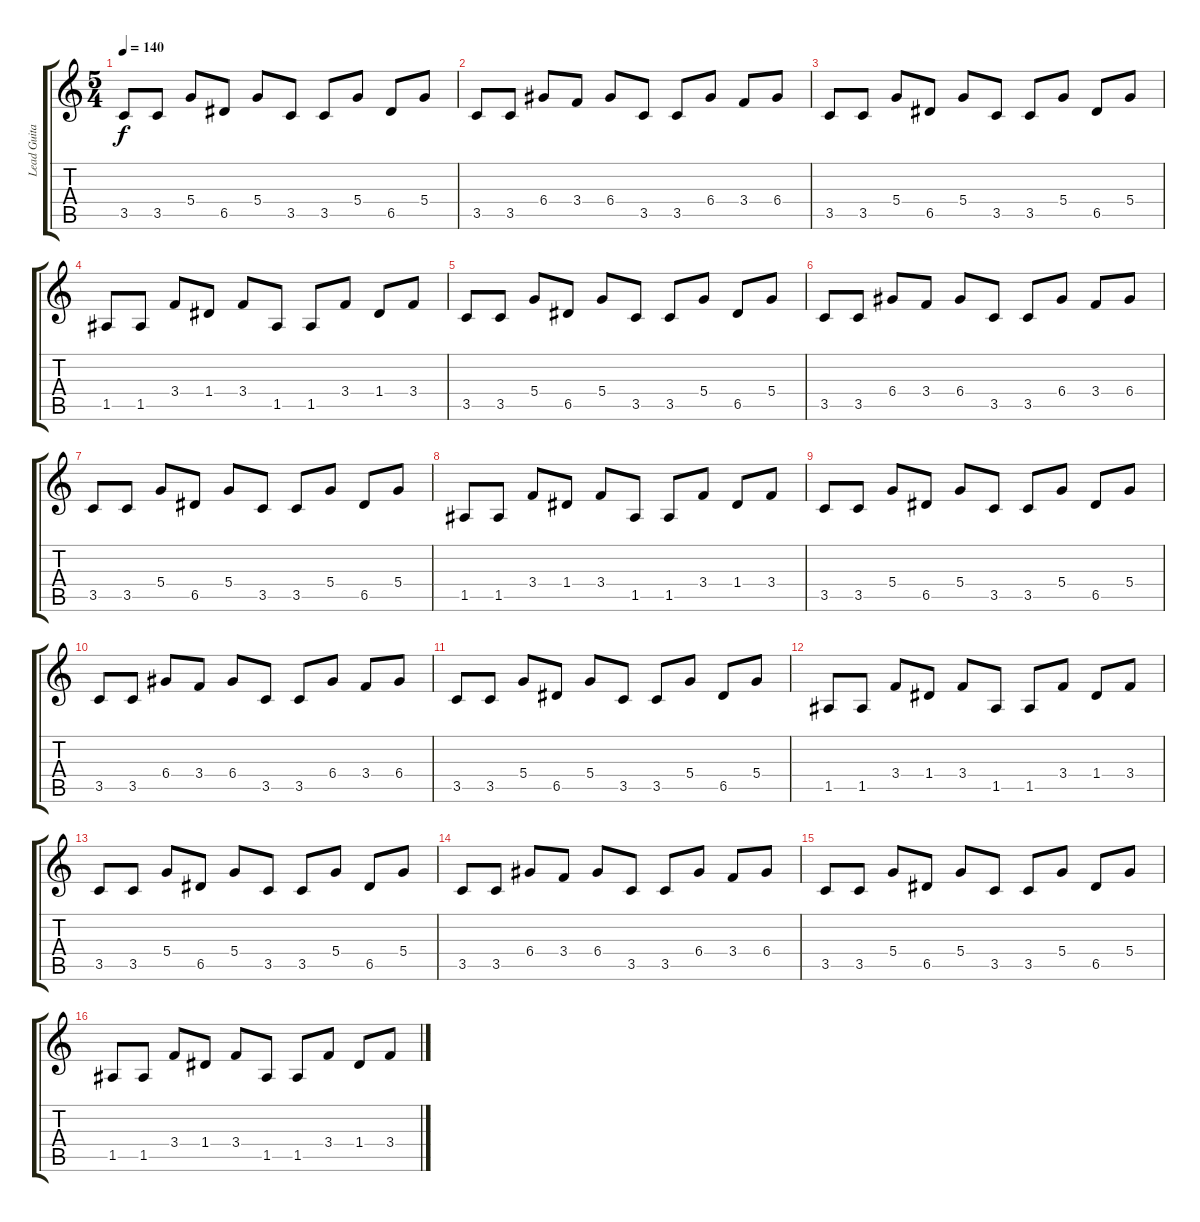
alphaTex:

\track ("Lead Guitar" "Lead Guita") {instrument distortionguitar}
\staff {score tabs}
\tuning (E4 B3 G3 D3 A2 E2) {hide}
\ts (5 4)
\tempo 140
\clef g2
\ks c
3.5.8{dy f instrument distortionguitar} 3.5.8 5.4.8 6.5.8 5.4.8 3.5.8 3.5.8 5.4.8 6.5.8 5.4.8 |
3.5.8 3.5.8 6.4.8 3.4.8 6.4.8 3.5.8 3.5.8 6.4.8 3.4.8 6.4.8 |
3.5.8 3.5.8 5.4.8 6.5.8 5.4.8 3.5.8 3.5.8 5.4.8 6.5.8 5.4.8 |
1.5.8 1.5.8 3.4.8 1.4.8 3.4.8 1.5.8 1.5.8 3.4.8 1.4.8 3.4.8 |
3.5.8 3.5.8 5.4.8 6.5.8 5.4.8 3.5.8 3.5.8 5.4.8 6.5.8 5.4.8 |
3.5.8 3.5.8 6.4.8 3.4.8 6.4.8 3.5.8 3.5.8 6.4.8 3.4.8 6.4.8 |
3.5.8 3.5.8 5.4.8 6.5.8 5.4.8 3.5.8 3.5.8 5.4.8 6.5.8 5.4.8 |
1.5.8 1.5.8 3.4.8 1.4.8 3.4.8 1.5.8 1.5.8 3.4.8 1.4.8 3.4.8 |
3.5.8 3.5.8 5.4.8 6.5.8 5.4.8 3.5.8 3.5.8 5.4.8 6.5.8 5.4.8 |
3.5.8 3.5.8 6.4.8 3.4.8 6.4.8 3.5.8 3.5.8 6.4.8 3.4.8 6.4.8 |
3.5.8 3.5.8 5.4.8 6.5.8 5.4.8 3.5.8 3.5.8 5.4.8 6.5.8 5.4.8 |
1.5.8 1.5.8 3.4.8 1.4.8 3.4.8 1.5.8 1.5.8 3.4.8 1.4.8 3.4.8 |
3.5.8 3.5.8 5.4.8 6.5.8 5.4.8 3.5.8 3.5.8 5.4.8 6.5.8 5.4.8 |
3.5.8 3.5.8 6.4.8 3.4.8 6.4.8 3.5.8 3.5.8 6.4.8 3.4.8 6.4.8 |
3.5.8 3.5.8 5.4.8 6.5.8 5.4.8 3.5.8 3.5.8 5.4.8 6.5.8 5.4.8 |
1.5.8 1.5.8 3.4.8 1.4.8 3.4.8 1.5.8 1.5.8 3.4.8 1.4.8 3.4.8
